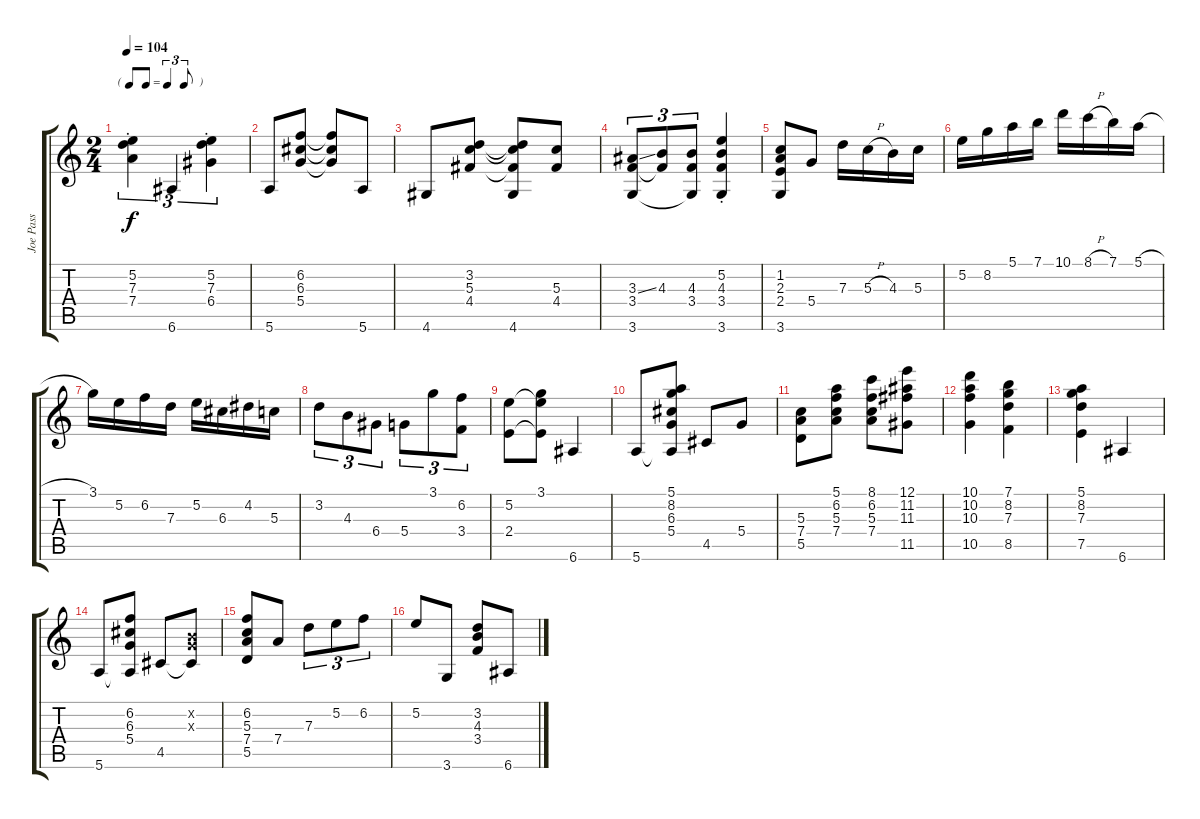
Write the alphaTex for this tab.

\track ("Joe Pass" "Joe Pass") {instrument acousticguitarnylon}
\staff {score tabs}
\tuning (E4 B3 G3 D3 A2 E2) {hide}
\ts (2 4)
\tf triplet8th
\tempo 104
\clef g2
\ks c
(5.2{st} 7.3{st} 7.4{st}).4{tu (3 2) dy f} 6.6{st}.4{tu (3 2)} (5.2{st} 7.3{st} 6.4{st}).4{tu (3 2)} |
5.6.8 (6.2 6.3 5.4).8 (6.2{t} 6.3{t} 5.4{t}).8 5.6.8 |
4.6.8 (3.2 5.3 4.4).8 (3.2{t} 5.3{t} 4.4{t} 4.6).8 (5.3 4.4).8 |
(3.3{ss} 3.4 3.6).8{tu (3 2)} (4.3 3.4{t}).8{tu (3 2)} (4.3 3.4 3.6{t}).8{tu (3 2)} (5.2{st} 4.3{st} 3.4{st} 3.6{st}).4 |
(1.2 2.3 2.4 3.6).8 5.4.8 7.3.16 5.3{h}.16 4.3.16 5.3.16 |
5.2.16 8.2.16 5.1.16 7.1.16 10.1.16 8.1{h}.16 7.1.16 5.1{h}.16 |
3.1.16 5.2.16 6.2.16 7.3.16 5.2.16 6.3.16 4.2.16 5.3.16 |
3.2.8{tu (3 2)} 4.3.8{tu (3 2)} 6.4.8{tu (3 2)} 5.4.8{tu (3 2)} 3.1.8{tu (3 2)} (6.2 3.4).8{tu (3 2)} |
(5.2 2.4).8 (3.1 5.2{t} 2.4{t}).8 6.6.4 |
5.6.8 (5.1 8.2 6.3 5.4 5.6{t}).8 4.5.8 5.4.8 |
(5.3 7.4 5.5).8 (5.1 6.2 5.3 7.4).8 (8.1 6.2 5.3 7.4).8 (12.1 11.2 11.3 11.5).8 |
(10.1 10.2 10.3 10.5).4 (7.1 8.2 7.3 8.5).4 |
(5.1 8.2 7.3 7.5).4 6.6.4 |
5.6.8 (6.2 6.3 5.4 5.6{t}).8 4.5.8 (0.2{x} 0.3{x} 4.5{t}).8 |
(6.2 5.3 7.4 5.5).8 7.4.8 7.3.8{tu (3 2)} 5.2.8{tu (3 2)} 6.2.8{tu (3 2)} |
5.2.8 3.6.8 (3.2 4.3 3.4).8 6.6.8
